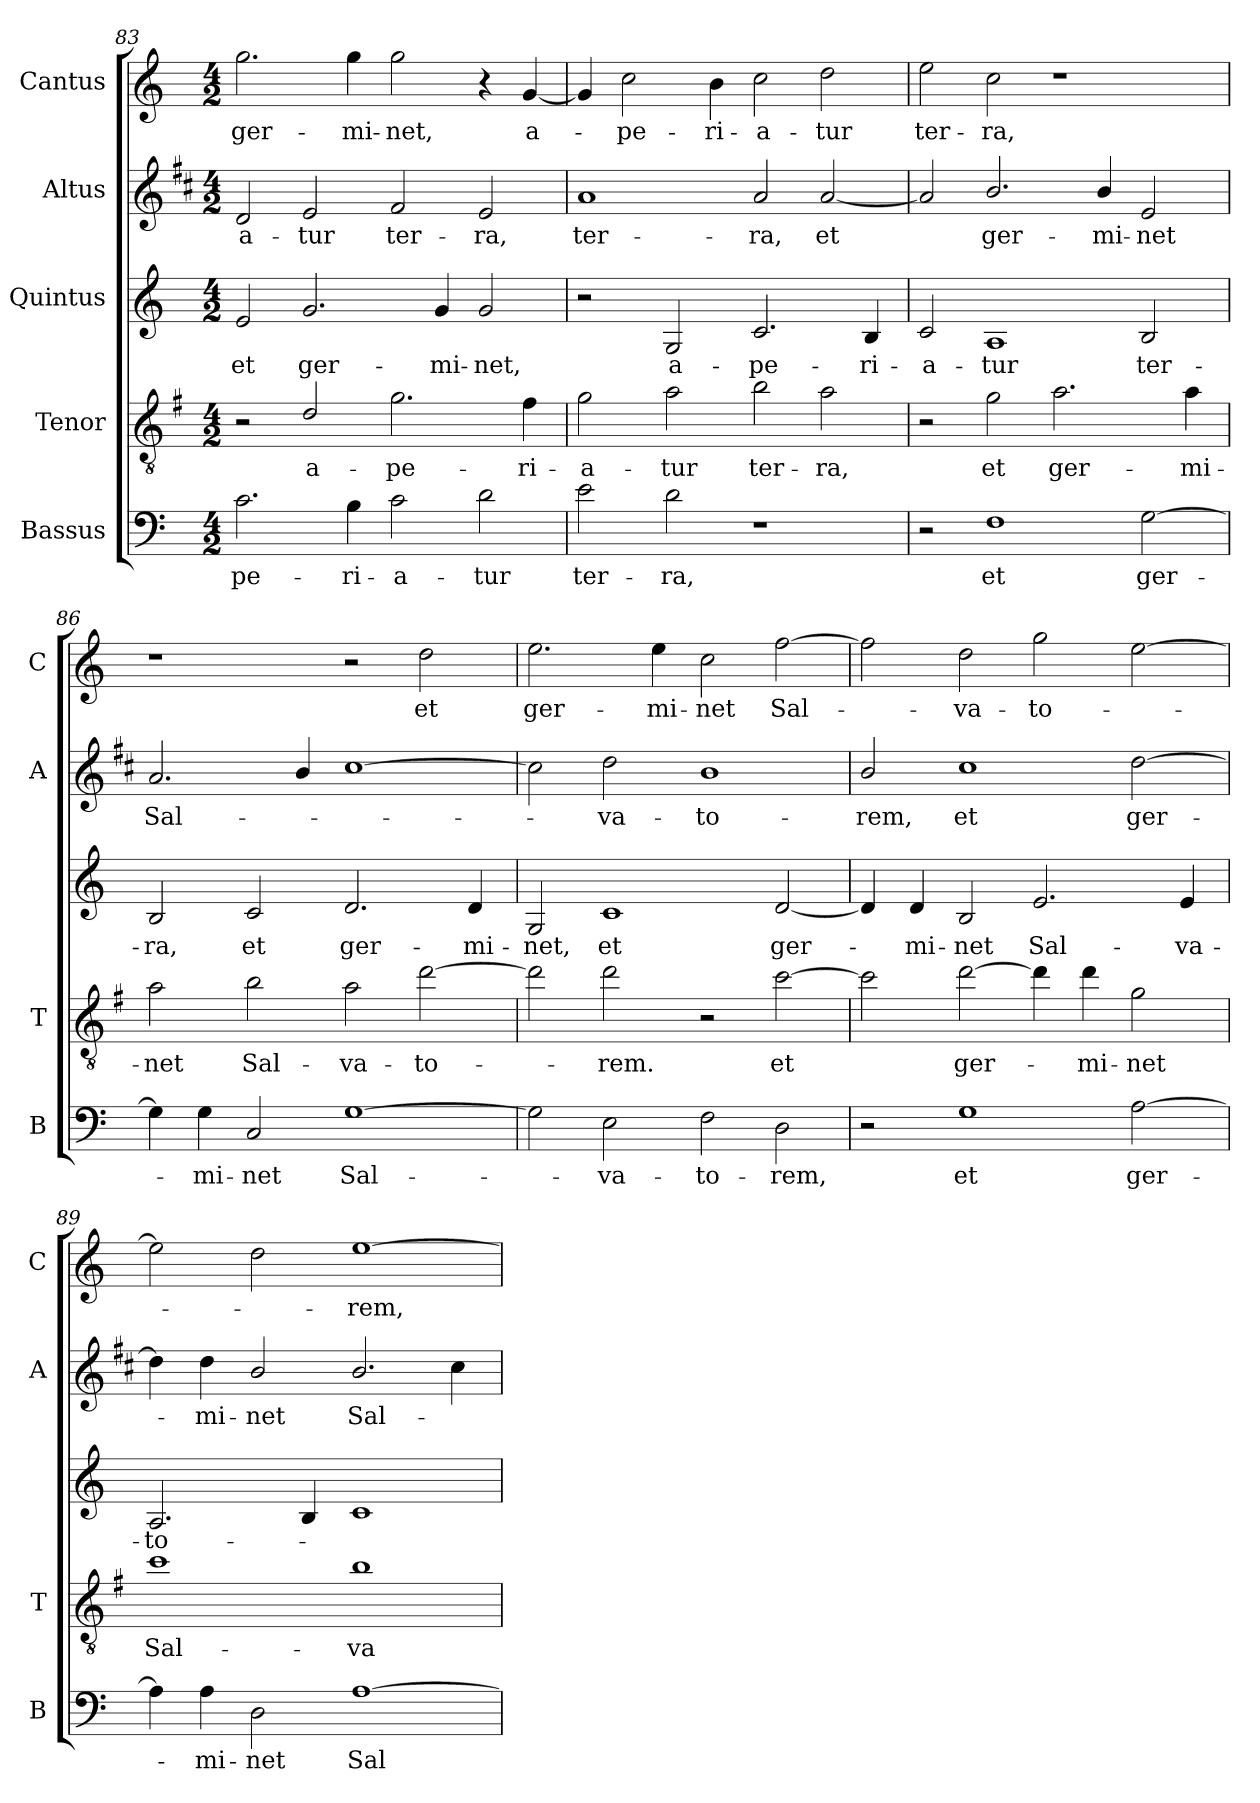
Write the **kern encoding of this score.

**kern	**text	**kern	**text	**kern	**text	**kern	**text	**kern	**text
*part5	*part5	*part4	*part4	*part3	*part3	*part2	*part2	*part1	*part1
*staff5	*staff5	*staff4	*staff4	*staff3	*staff3	*staff2	*staff2	*staff1	*staff1
*I"Bassus	*	*I"Tenor	*	*I"Quintus	*	*I"Altus	*	*I"Cantus	*
*I'B	*	*I'T	*	*	*	*I'A	*	*I'C	*
*clefF4	*	*clefGv2	*	*clefG2	*	*clefG2	*	*clefG2	*
*	*	*ITrd4c7	*	*	*	*ITrd1c2	*	*	*
*k[]	*	*k[]	*	*k[]	*	*k[]	*	*k[]	*
*C:	*	*C:	*	*C:	*	*C:	*	*C:	*
*M4/2	*	*M4/2	*	*M4/2	*	*M4/2	*	*M4/2	*
=83	=83	=83	=83	=83	=83	=83	=83	=83	=83
!	!LO:LY:b	!	!	!	!LO:LY:b	!	!LO:LY:b	!	!LO:LY:b
2.c\	-pe-	2r	.	2e/	et	2c/	-a-	2.gg\	ger-
!	!	!	!LO:LY:b	!	!LO:LY:b	!	!LO:LY:b	!	!
.	.	2G/	a-	2.g/	ger-	2d/	-tur	.	.
!	!LO:LY:b	!	!	!	!	!	!	!	!LO:LY:b
4B\	-ri-	.	.	.	.	.	.	4gg\	-mi-
!	!LO:LY:b	!	!LO:LY:b	!	!	!	!LO:LY:b	!	!LO:LY:b
2c\	-a-	2.c\	-pe-	.	.	2e/	ter-	2gg\	-net,
!	!	!	!	!	!LO:LY:b	!	!	!	!
.	.	.	.	4g/	-mi-	.	.	.	.
!	!LO:LY:b	!	!	!	!LO:LY:b	!	!LO:LY:b	!	!
2d\	-tur	.	.	2g/	-net,	2d/	-ra,	4r	.
!	!	!	!LO:LY:b	!	!	!	!	!	!LO:LY:b
.	.	4B\	-ri-	.	.	.	.	[4g/	a-
!!LO:LB:g=z
=84	=84	=84	=84	=84	=84	=84	=84	=84	=84
!	!LO:LY:b	!	!LO:LY:b	!	!	!	!LO:LY:b	!	!
2e\	ter-	2c\	-a-	2r	.	1g	ter-	4g/]	.
!	!	!	!	!	!	!	!	!	!LO:LY:b
.	.	.	.	.	.	.	.	2cc\	-pe-
!	!LO:LY:b	!	!LO:LY:b	!	!LO:LY:b	!	!	!	!
2d\	-ra,	2d\	-tur	2G/	a-	.	.	.	.
!	!	!	!	!	!	!	!	!	!LO:LY:b
.	.	.	.	.	.	.	.	4b\	-ri-
!	!	!	!LO:LY:b	!	!LO:LY:b	!	!LO:LY:b	!	!LO:LY:b
1r	.	2e\	ter-	2.c/	-pe-	2g/	-ra,	2cc\	-a-
!	!	!	!LO:LY:b	!	!	!	!LO:LY:b	!	!LO:LY:b
.	.	2d\	-ra,	.	.	[2g/	et	2dd\	-tur
!	!	!	!	!	!LO:LY:b	!	!	!	!
.	.	.	.	4B/	-ri-	.	.	.	.
=85	=85	=85	=85	=85	=85	=85	=85	=85	=85
!	!	!	!	!	!LO:LY:b	!	!	!	!LO:LY:b
2r	.	2r	.	2c/	-a-	2g/]	.	2ee\	ter-
!	!LO:LY:b	!	!LO:LY:b	!	!LO:LY:b	!	!LO:LY:b	!	!LO:LY:b
1F	et	2c\	et	1A	-tur	2.a/	ger-	2cc\	-ra,
!	!	!	!LO:LY:b	!	!	!	!	!	!
.	.	2.d\	ger-	.	.	.	.	1r	.
!	!	!	!	!	!	!	!LO:LY:b	!	!
.	.	.	.	.	.	4a/	-mi-	.	.
!	!LO:LY:b	!	!	!	!LO:LY:b	!	!LO:LY:b	!	!
[2G\	ger-	.	.	2B/	ter-	2d/	-net	.	.
!	!	!	!LO:LY:b	!	!	!	!	!	!
.	.	4d\	-mi-	.	.	.	.	.	.
=86	=86	=86	=86	=86	=86	=86	=86	=86	=86
!	!	!	!LO:LY:b	!	!LO:LY:b	!	!LO:LY:b	!	!
4G\]	.	2d\	-net	2B/	-ra,	2.g/	Sal-	1r	.
!	!LO:LY:b	!	!	!	!	!	!	!	!
4G\	-mi-	.	.	.	.	.	.	.	.
!	!LO:LY:b	!	!LO:LY:b	!	!LO:LY:b	!	!	!	!
2C/	-net	2e\	Sal-	2c/	et	.	.	.	.
.	.	.	.	.	.	4a/	.	.	.
!	!LO:LY:b	!	!LO:LY:b	!	!LO:LY:b	!	!	!	!
[1G	Sal-	2d\	-va-	2.d/	ger-	[1b	.	2r	.
!	!	!	!LO:LY:b	!	!	!	!	!	!LO:LY:b
.	.	[2g\	-to-	.	.	.	.	2dd\	et
!	!	!	!	!	!LO:LY:b	!	!	!	!
.	.	.	.	4d/	-mi-	.	.	.	.
=87	=87	=87	=87	=87	=87	=87	=87	=87	=87
!	!	!	!	!	!LO:LY:b	!	!	!	!LO:LY:b
2G\]	.	2g\]	.	2G/	-net,	2b\]	.	2.ee\	ger-
!	!LO:LY:b	!	!LO:LY:b	!	!LO:LY:b	!	!LO:LY:b	!	!
2E\	-va-	2g\	-rem.	1c	et	2cc\	-va-	.	.
!	!	!	!	!	!	!	!	!	!LO:LY:b
.	.	.	.	.	.	.	.	4ee\	-mi-
!	!LO:LY:b	!	!	!	!	!	!LO:LY:b	!	!LO:LY:b
2F\	-to-	2r	.	.	.	1a	-to-	2cc\	-net
!	!LO:LY:b	!	!LO:LY:b	!	!LO:LY:b	!	!	!	!LO:LY:b
2D\	-rem,	[2f\	et	[2d/	ger-	.	.	[2ff\	Sal-
=88	=88	=88	=88	=88	=88	=88	=88	=88	=88
!	!	!	!	!	!	!	!LO:LY:b	!	!
2r	.	2f\]	.	4d/]	.	2a/	-rem,	2ff\]	.
!	!	!	!	!	!LO:LY:b	!	!	!	!
.	.	.	.	4d/	-mi-	.	.	.	.
!	!LO:LY:b	!	!LO:LY:b	!	!LO:LY:b	!	!LO:LY:b	!	!LO:LY:b
1G	et	[2g\	ger-	2B/	-net	1b	et	2dd\	-va-
!	!	!	!	!	!LO:LY:b	!	!	!	!LO:LY:b
.	.	4g\]	.	2.e/	Sal-	.	.	2gg\	-to-
!	!	!	!LO:LY:b	!	!	!	!	!	!
.	.	4g\	-mi-	.	.	.	.	.	.
!	!LO:LY:b	!	!LO:LY:b	!	!	!	!LO:LY:b	!	!
[2A\	ger-	2c\	-net	.	.	[2cc\	ger-	[2ee\	.
!	!	!	!	!	!LO:LY:b	!	!	!	!
.	.	.	.	4e/	-va-	.	.	.	.
=89	=89	=89	=89	=89	=89	=89	=89	=89	=89
!	!	!	!LO:LY:b	!	!LO:LY:b	!	!	!	!
4A\]	.	1f	Sal-	2.A/	-to-	4cc\]	.	2ee\]	.
!	!LO:LY:b	!	!	!	!	!	!LO:LY:b	!	!
4A\	-mi-	.	.	.	.	4cc\	-mi-	.	.
!	!LO:LY:b	!	!	!	!	!	!LO:LY:b	!	!
2D\	-net	.	.	.	.	2a/	-net	2dd\	.
.	.	.	.	4B/	.	.	.	.	.
!	!LO:LY:b	!	!LO:LY:b	!	!	!	!LO:LY:b	!	!LO:LY:b
[1A	Sal-	1e	-va-	1c	.	2.a/	Sal-	[1ee	-rem,
.	.	.	.	.	.	4b\	.	.	.
=	=	=	=	=	=	=	=	=	=
*-	*-	*-	*-	*-	*-	*-	*-	*-	*-
